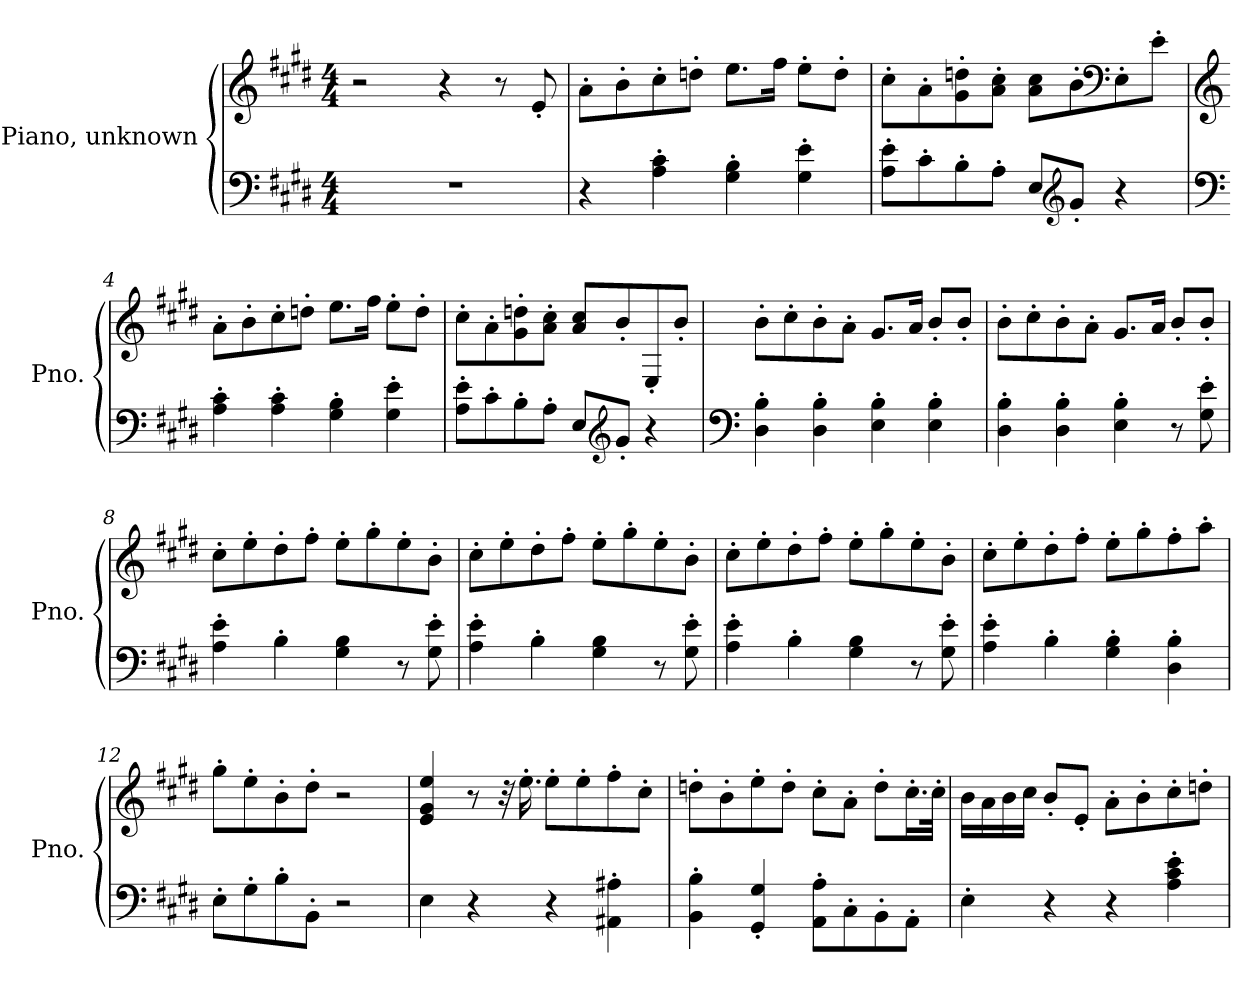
**kern	**kern
*part1	*part1
*staff2	*staff1
*I"Piano, unknown	*
*I'Pno.	*
*clefF4	*clefG2
*k[f#c#g#d#]	*k[f#c#g#d#]
*M4/4	*M4/4
*MM120	*MM120
=1	=1
1r	2r
.	4r
.	8r
.	8e'/
=2	=2
4r	8a'\L
.	8b'\
4A\' 4c#\'	8cc#'\
.	8ddn'\J
4G#\' 4B\'	8.ee\L
.	16ff#\Jk
4G#\' 4e\'	8ee'\L
.	8dd'\J
=3	=3
8A\' 8e\'L	8cc#'\L
8c#'\	8a'\
8B'\	8g#\' 8ddn\'
8A'\J	8a\' 8cc#\'J
8E/L	8a\ 8cc#\L
*clefG2	*
8g#'/J	8b'\
*	*clefF4
4r	8E'\
.	8e'\J
=4	=4
*clefF4	*clefG2
4A\' 4c#\'	8a'\L
.	8b'\
4A\' 4c#\'	8cc#'\
.	8ddn'\J
4G#\' 4B\'	8.ee\L
.	16ff#\Jk
4G#\' 4e\'	8ee'\L
.	8dd'\J
!!LO:LB:g=z
=5	=5
8A\' 8e\'L	8cc#'\L
8c#'\	8a'\
8B'\	8g#\' 8ddn\'
8A'\J	8a\' 8cc#\'J
8E/L	8a/ 8cc#/L
*clefG2	*
8g#'/J	8b'/
4r	8E'/
.	8b'/J
=6	=6
*clefF4	*
4D#\' 4B\'	8b'\L
.	8cc#'\
4D#\' 4B\'	8b'\
.	8a'\J
4E\' 4B\'	8.g#/L
.	16a/Jk
4E\' 4B\'	8b'/L
.	8b'/J
=7	=7
4D#\' 4B\'	8b'\L
.	8cc#'\
4D#\' 4B\'	8b'\
.	8a'\J
4E\' 4B\'	8.g#/L
.	16a/Jk
8r	8b'/L
8G#\' 8e\'	8b'/J
=8	=8
4A\' 4e\'	8cc#'\L
.	8ee'\
4B'\	8dd#'\
.	8ff#'\J
4G#\ 4B\	8ee'\L
.	8gg#'\
8r	8ee'\
8G#\' 8e\'	8b'\J
!!LO:LB:g=z
=9	=9
4A\' 4e\'	8cc#'\L
.	8ee'\
4B'\	8dd#'\
.	8ff#'\J
4G#\ 4B\	8ee'\L
.	8gg#'\
8r	8ee'\
8G#\' 8e\'	8b'\J
=10	=10
4A\' 4e\'	8cc#'\L
.	8ee'\
4B'\	8dd#'\
.	8ff#'\J
4G#\ 4B\	8ee'\L
.	8gg#'\
8r	8ee'\
8G#\' 8e\'	8b'\J
=11	=11
4A\' 4e\'	8cc#'\L
.	8ee'\
4B'\	8dd#'\
.	8ff#'\J
4G#\' 4B\'	8ee'\L
.	8gg#'\
4D#\' 4B\'	8ff#'\
.	8aa'\J
=12	=12
8E'\L	8gg#'\L
8G#'\	8ee'\
8B'\	8b'\
8BB'\J	8dd#'\J
2r	2r
=13	=13
4E\	4e/ 4g#/ 4ee/
4r	8r
.	32r
.	16.ee'\
4r	8ee'\L
.	8ee'\
4AA#X\' 4A#X\'	8ff#'\
.	8cc#'\J
!!LO:LB:g=z
=14	=14
4BB\' 4B\'	8ddn'\L
.	8b'\
4GG#/' 4G#/'	8ee'\
.	8dd'\J
8AA\' 8A\'L	8cc#'\L
8C#'\	8a'\J
8BB'\	8dd'\L
8AA'\J	16.cc#'\L
.	32cc#'\JJk
=15	=15
4E'\	16b\LL
.	16a\
.	16b\
.	16cc#\JJ
4r	8b'/L
.	8e'/J
4r	8a'\L
.	8b'\
4A\' 4c#\' 4e\'	8cc#'\
.	8ddn'\J
=	=
*-	*-
